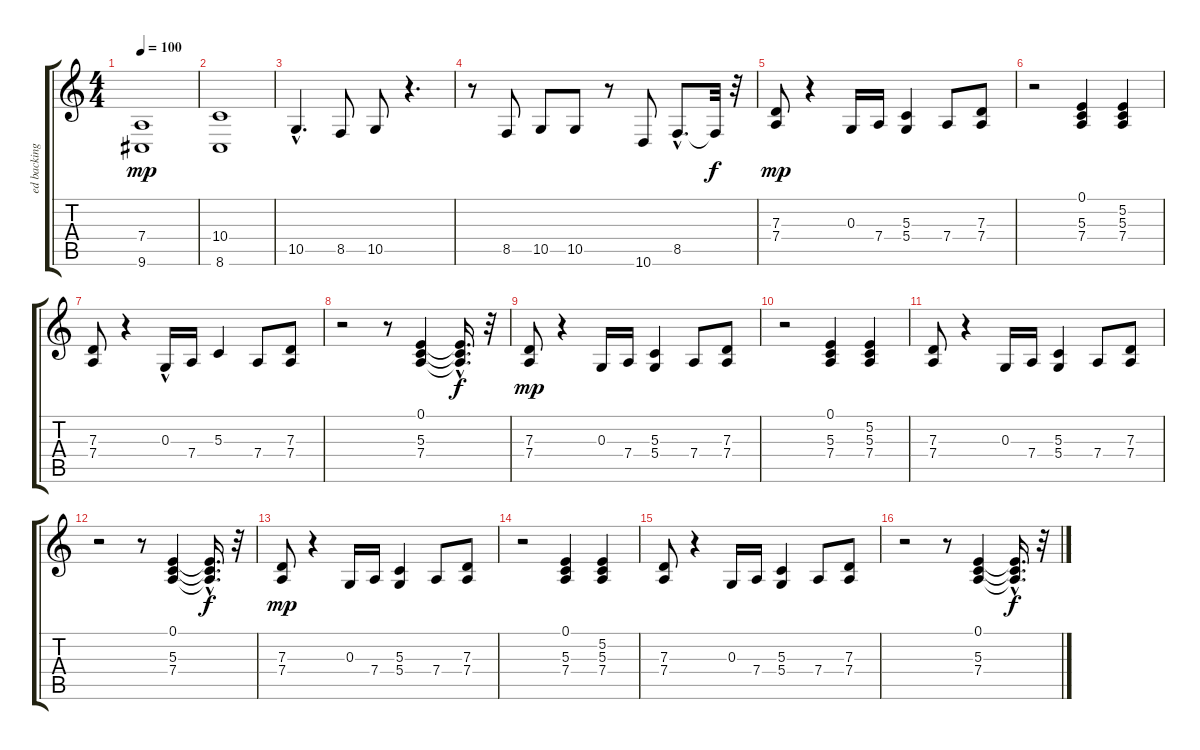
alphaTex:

\track ("ed backing piano" "ed backing") {instrument electricgrandpiano}
\staff {score tabs}
\tuning (E4 B3 G3 D3 A2 E2) {hide}
\ts (4 4)
\tempo 100
\clef g2
\ks c
(7.4 9.6).1{dy mp} |
(10.4 8.6).1 |
10.5{hac}.4{d} 8.5.8 10.5.8 r.4{d} |
r.8 8.5.8 10.5.8 10.5.8 r.8 10.6.8 8.5{hac}.8{d} 8.5{t}.32{dy f} r.32 |
(7.3 7.4).8{dy mp} r.4 0.3.16 7.4.16 (5.3 5.4).4 7.4.8 (7.3 7.4).8 |
r.2 (0.1 5.3 7.4).4 (5.2 5.3 7.4).4 |
(7.3 7.4).8 r.4 0.3{hac}.16 7.4.16 5.3.4 7.4.8 (7.3 7.4).8 |
r.2 r.8 (0.1 5.3 7.4).4 (0.1{hac t} 5.3{hac t} 7.4{hac t}).16{d dy f} r.32 |
(7.3 7.4).8{dy mp} r.4 0.3.16 7.4.16 (5.3 5.4).4 7.4.8 (7.3 7.4).8 |
r.2 (0.1 5.3 7.4).4 (5.2 5.3 7.4).4 |
(7.3 7.4).8 r.4 0.3.16 7.4.16 (5.3 5.4).4 7.4.8 (7.3 7.4).8 |
r.2 r.8 (0.1 5.3 7.4).4 (0.1{hac t} 5.3{hac t} 7.4{hac t}).16{d dy f} r.32 |
(7.3 7.4).8{dy mp} r.4 0.3.16 7.4.16 (5.3 5.4).4 7.4.8 (7.3 7.4).8 |
r.2 (0.1 5.3 7.4).4 (5.2 5.3 7.4).4 |
(7.3 7.4).8 r.4 0.3.16 7.4.16 (5.3 5.4).4 7.4.8 (7.3 7.4).8 |
r.2 r.8 (0.1 5.3 7.4).4 (0.1{hac t} 5.3{hac t} 7.4{hac t}).16{d dy f} r.32
